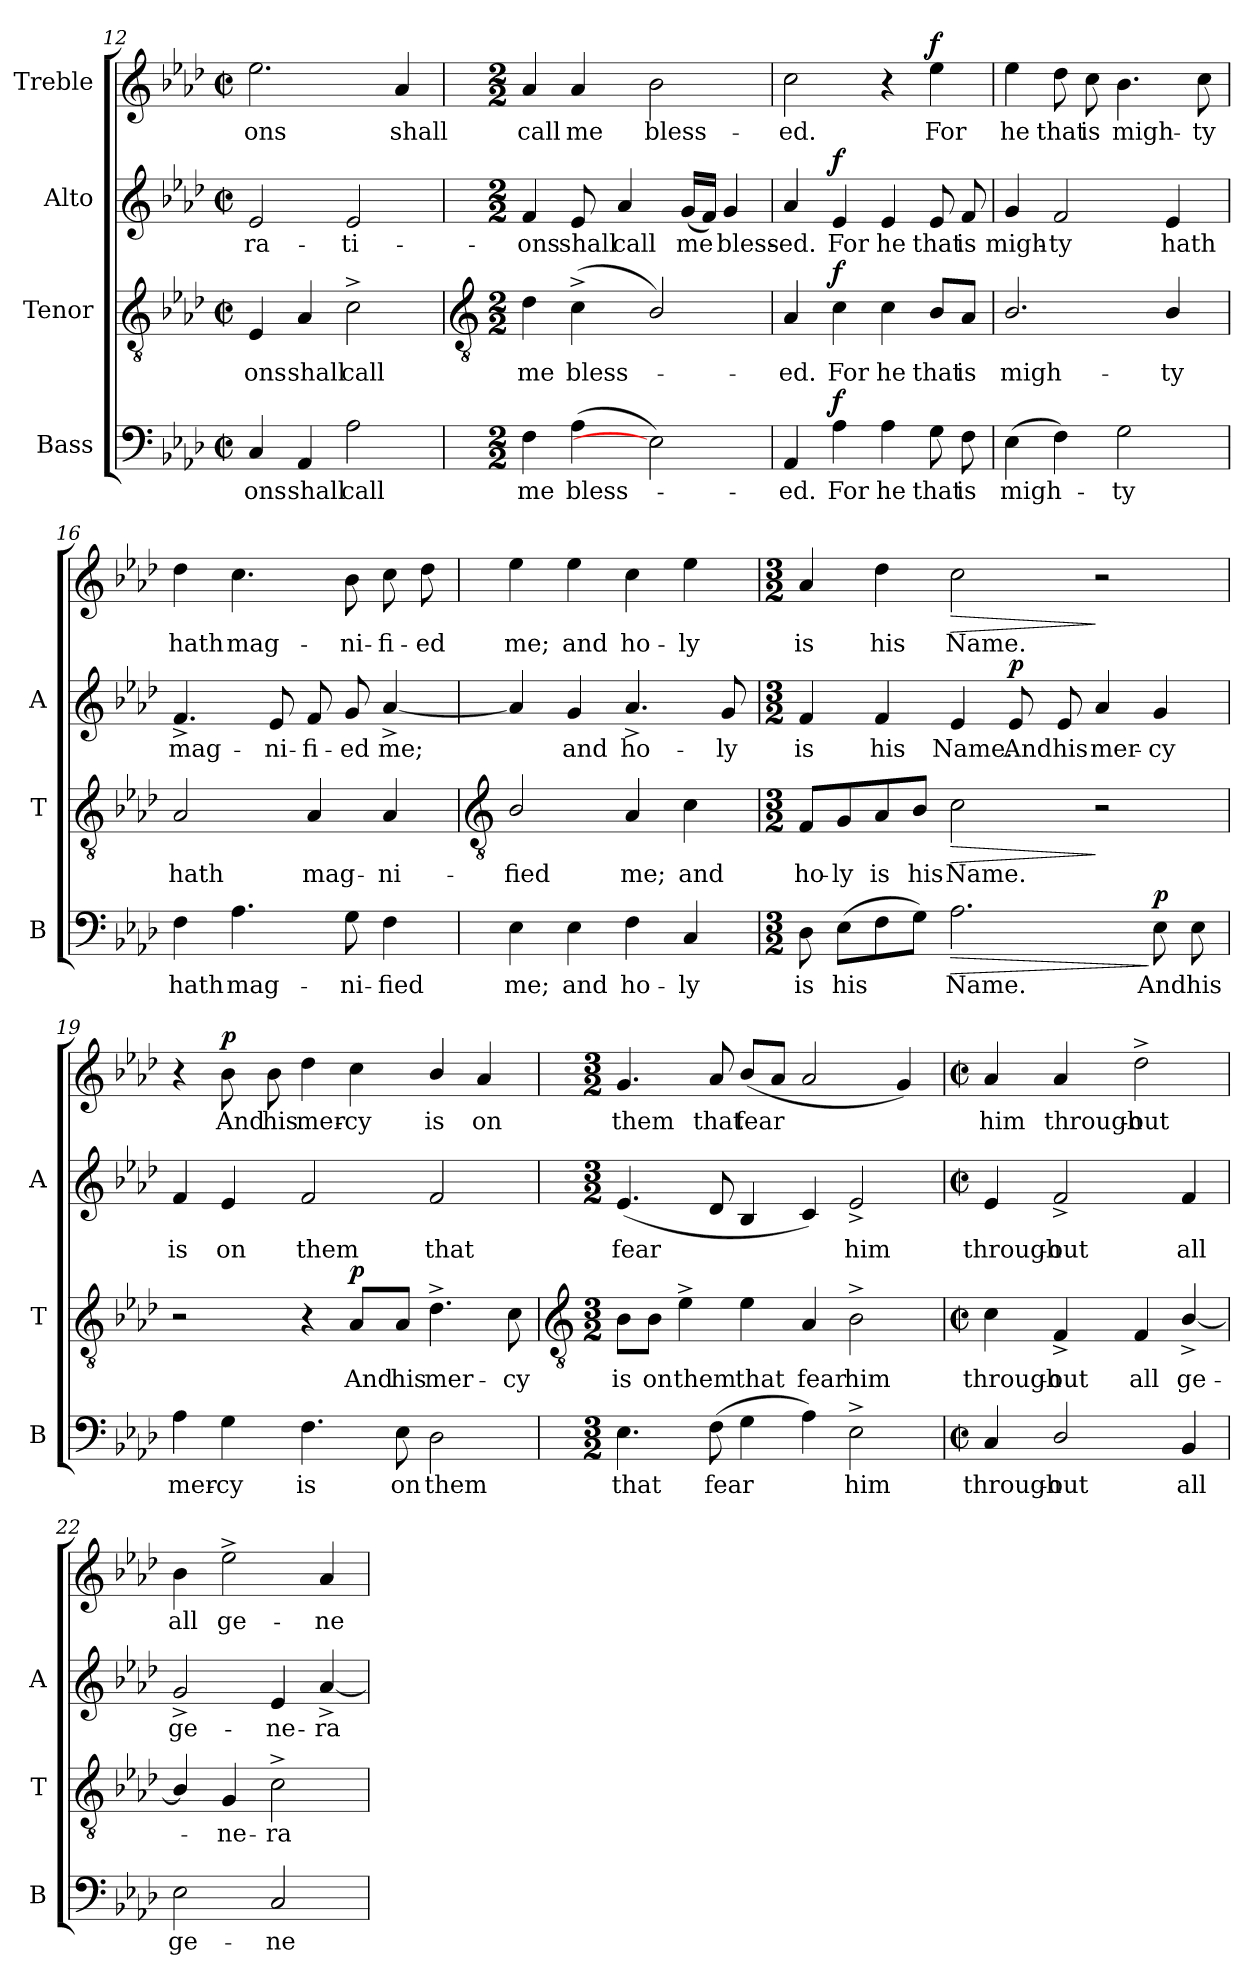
**kern	**text	**dynam	**kern	**text	**dynam	**kern	**text	**dynam	**kern	**text	**dynam
*part4	*part4	*part4	*part3	*part3	*part3	*part2	*part2	*part2	*part1	*part1	*part1
*staff4	*staff4	*staff4	*staff3	*staff3	*staff3	*staff2	*staff2	*staff2	*staff1	*staff1	*staff1
*I"Bass	*	*	*I"Tenor	*	*	*I"Alto	*	*	*I"Treble	*	*
*I'B	*	*	*I'T	*	*	*I'A	*	*	*	*	*
*clefF4	*	*	*clefGv2	*	*	*clefG2	*	*	*clefG2	*	*
*k[b-e-a-d-]	*	*	*k[b-e-a-d-]	*	*	*k[b-e-a-d-]	*	*	*k[b-e-a-d-]	*	*
*A-:	*	*	*A-:	*	*	*A-:	*	*	*A-:	*	*
*M2/2	*	*	*M2/2	*	*	*M2/2	*	*	*M2/2	*	*
*met(c|)	*	*	*met(c|)	*	*	*met(c|)	*	*	*met(c|)	*	*
=12	=12	=12	=12	=12	=12	=12	=12	=12	=12	=12	=12
!	!LO:LY:b	!	!	!LO:LY:b	!	!	!LO:LY:b	!	!	!LO:LY:b	!
4C	-ons	.	4E-	-ons	.	2e-	-ra-	.	2.ee-	-ons	.
!	!LO:LY:b	!	!	!LO:LY:b	!	!	!	!	!	!	!
4AA-	shall	.	4A-	shall	.	.	.	.	.	.	.
!	!LO:LY:b	!	!	!LO:LY:b	!	!	!LO:LY:b	!	!	!	!
2A-	call	.	2c^	call	.	2e-	-ti-	.	.	.	.
!	!	!	!	!	!	!	!	!	!	!LO:LY:b	!
.	.	.	.	.	.	.	.	.	4a-	shall	.
!!LO:LB:g=z
=13	=13	=13	=13	=13	=13	=13	=13	=13	=13	=13	=13
*	*	*	*clefGv2	*	*	*	*	*	*	*	*
*M2/2	*	*	*M2/2	*	*	*M2/2	*	*	*M2/2	*	*
!	!LO:LY:b	!	!	!LO:LY:b	!	!	!LO:LY:b	!	!	!LO:LY:b	!
4F	me	.	4d-	me	.	4f	-ons	.	4a-	call	.
!	!LO:LY:b	!	!	!LO:LY:b	!	!	!LO:LY:b	!	!	!LO:LY:b	!
(>4A-	bless-	.	(>4c^	bless-	.	8e-	shall	.	4a-	me	.
!	!	!	!	!	!	!	!LO:LY:b	!	!	!	!
.	.	.	.	.	.	4a-	call	.	.	.	.
!	!	!	!	!	!	!	!	!	!	!LO:LY:b	!
2E-])	.	.	2B-/)	.	.	.	.	.	2b-	bless-	.
!	!	!	!	!	!	!	!LO:LY:b	!	!	!	!
.	.	.	.	.	.	(<16gLL	me	.	.	.	.
.	.	.	.	.	.	16fJJ)	.	.	.	.	.
!	!	!	!	!	!	!	!LO:LY:b	!	!	!	!
.	.	.	.	.	.	4g	bless-	.	.	.	.
=14	=14	=14	=14	=14	=14	=14	=14	=14	=14	=14	=14
!	!LO:LY:b	!	!	!LO:LY:b	!	!	!LO:LY:b	!	!	!LO:LY:b	!
4AA-	ed.	.	4A-	ed.	.	4a-	-ed.	.	2cc	-ed.	.
!	!LO:LY:b	!LO:DY:b	!	!LO:LY:b	!LO:DY:b	!	!LO:LY:b	!LO:DY:b	!	!	!
4A-	For	f	4c	For	f	4e-	For	f	.	.	.
!	!LO:LY:b	!	!	!LO:LY:b	!	!	!LO:LY:b	!	!	!	!
4A-	he	.	4c	he	.	4e-	he	.	4r	.	.
!	!LO:LY:b	!	!	!LO:LY:b	!	!	!LO:LY:b	!	!	!LO:LY:b	!LO:DY:b
8G	that	.	8B-/L	that	.	8e-	that	.	4ee-	For	f
!	!LO:LY:b	!	!	!LO:LY:b	!	!	!LO:LY:b	!	!	!	!
8F	is	.	8A-/J	is	.	8f	is	.	.	.	.
=15	=15	=15	=15	=15	=15	=15	=15	=15	=15	=15	=15
!	!LO:LY:b	!	!	!LO:LY:b	!	!	!LO:LY:b	!	!	!LO:LY:b	!
(>4E-	migh-	.	2.B-/	migh-	.	4g	migh-	.	4ee-	he	.
!	!	!	!	!	!	!	!LO:LY:b	!	!	!LO:LY:b	!
4F)	.	.	.	.	.	2f	-ty	.	8dd-	that	.
!	!	!	!	!	!	!	!	!	!	!LO:LY:b	!
.	.	.	.	.	.	.	.	.	8cc	is	.
!	!LO:LY:b	!	!	!	!	!	!	!	!	!LO:LY:b	!
2G	ty	.	.	.	.	.	.	.	4.b-	migh-	.
!	!	!	!	!LO:LY:b	!	!	!LO:LY:b	!	!	!	!
.	.	.	4B-/	-ty	.	4e-	hath	.	.	.	.
!	!	!	!	!	!	!	!	!	!	!LO:LY:b	!
.	.	.	.	.	.	.	.	.	8cc	-ty	.
=16	=16	=16	=16	=16	=16	=16	=16	=16	=16	=16	=16
!	!LO:LY:b	!	!	!LO:LY:b	!	!	!LO:LY:b	!	!	!LO:LY:b	!
4F	hath	.	2A-	hath	.	4.f^	mag-	.	4dd-	hath	.
!	!LO:LY:b	!	!	!	!	!	!	!	!	!LO:LY:b	!
4.A-	mag-	.	.	.	.	.	.	.	4.cc	mag-	.
!	!	!	!	!	!	!	!LO:LY:b	!	!	!	!
.	.	.	.	.	.	8e-	-ni-	.	.	.	.
!	!	!	!	!LO:LY:b	!	!	!LO:LY:b	!	!	!	!
.	.	.	4A-	mag-	.	8f	-fi-	.	.	.	.
!	!LO:LY:b	!	!	!	!	!	!LO:LY:b	!	!	!LO:LY:b	!
8G	-ni-	.	.	.	.	8g	-ed	.	8b-	-ni-	.
!	!LO:LY:b	!	!	!LO:LY:b	!	!	!LO:LY:b	!	!	!LO:LY:b	!
4F	-fied	.	4A-	-ni-	.	[4a-^	me;	.	8cc	-fi-	.
!	!	!	!	!	!	!	!	!	!	!LO:LY:b	!
.	.	.	.	.	.	.	.	.	8dd-	-ed	.
!!LO:LB:g=z
=17	=17	=17	=17	=17	=17	=17	=17	=17	=17	=17	=17
*	*	*	*clefGv2	*	*	*	*	*	*	*	*
!	!LO:LY:b	!	!	!LO:LY:b	!	!	!	!	!	!LO:LY:b	!
4E-	me;	.	2B-/	-fied	.	4a-]	.	.	4ee-	me;	.
!	!LO:LY:b	!	!	!	!	!	!LO:LY:b	!	!	!LO:LY:b	!
4E-	and	.	.	.	.	4g	and	.	4ee-	and	.
!	!LO:LY:b	!	!	!LO:LY:b	!	!	!LO:LY:b	!	!	!LO:LY:b	!
4F	ho-	.	4A-	me;	.	4.a-^	ho-	.	4cc	ho-	.
!	!LO:LY:b	!	!	!LO:LY:b	!	!	!	!	!	!LO:LY:b	!
4C	-ly	.	4c	and	.	.	.	.	4ee-	-ly	.
!	!	!	!	!	!	!	!LO:LY:b	!	!	!	!
.	.	.	.	.	.	8g	-ly	.	.	.	.
=18	=18	=18	=18	=18	=18	=18	=18	=18	=18	=18	=18
*M3/2	*	*	*M3/2	*	*	*M3/2	*	*	*M3/2	*	*
!	!LO:LY:b	!	!	!LO:LY:b	!	!	!LO:LY:b	!	!	!LO:LY:b	!
8D-	is	.	8F/L	ho-	.	4f	is	.	4a-	is	.
!	!LO:LY:b	!	!	!LO:LY:b	!	!	!	!	!	!	!
(>8E-L	his	.	8G/	-ly	.	.	.	.	.	.	.
!	!	!	!	!LO:LY:b	!	!	!LO:LY:b	!	!	!LO:LY:b	!
8F	.	.	8A-/	is	.	4f	his	.	4dd-	his	.
!	!	!	!	!LO:LY:b	!	!	!	!	!	!	!
8GJ)	.	.	8B-/J	his	.	.	.	.	.	.	.
!	!LO:LY:b	!LO:HP:b	!	!LO:LY:b	!LO:HP:b	!	!LO:LY:b	!	!	!LO:LY:b	!LO:HP:b
2.A-	Name.	>	2c	Name.	>	4e-	Name.	.	2cc	Name.	>
!	!	!	!	!	!	!	!LO:LY:b	!LO:DY:b	!	!	!
.	.	.	.	.	.	8e-	And	p	.	.	.
!	!	!	!	!	!	!	!LO:LY:b	!	!	!	!
.	.	.	.	.	.	8e-	his	.	.	.	.
!	!	!	!	!	!	!	!LO:LY:b	!	!	!	!
.	.	.	2r	.	]	4a-	mer-	.	2r	.	]
!	!LO:LY:b	!LO:DY:n=1:b	!	!	!	!	!LO:LY:b	!	!	!	!
8E-	And	] p	.	.	.	4g	-cy	.	.	.	.
!	!LO:LY:b	!	!	!	!	!	!	!	!	!	!
8E-	his	.	.	.	.	.	.	.	.	.	.
=19	=19	=19	=19	=19	=19	=19	=19	=19	=19	=19	=19
!	!LO:LY:b	!	!	!	!	!	!LO:LY:b	!	!	!	!
4A-	mer-	.	2r	.	.	4f	is	.	4r	.	.
!	!LO:LY:b	!	!	!	!	!	!LO:LY:b	!	!	!LO:LY:b	!LO:DY:b
4G	-cy	.	.	.	.	4e-	on	.	8b-	And	p
!	!	!	!	!	!	!	!	!	!	!LO:LY:b	!
.	.	.	.	.	.	.	.	.	8b-	his	.
!	!LO:LY:b	!	!	!	!	!	!LO:LY:b	!	!	!LO:LY:b	!
4.F	is	.	4r	.	.	2f	them	.	4dd-	mer-	.
!	!	!	!	!LO:LY:b	!LO:DY:b	!	!	!	!	!LO:LY:b	!
.	.	.	8A-/L	And	p	.	.	.	4cc	-cy	.
!	!LO:LY:b	!	!	!LO:LY:b	!	!	!	!	!	!	!
8E-	on	.	8A-/J	his	.	.	.	.	.	.	.
!	!LO:LY:b	!	!	!LO:LY:b	!	!	!LO:LY:b	!	!	!LO:LY:b	!
2D-	them	.	4.d-^	mer-	.	2f	that	.	4b-/	is	.
!	!	!	!	!	!	!	!	!	!	!LO:LY:b	!
.	.	.	.	.	.	.	.	.	4a-	on	.
!	!	!	!	!LO:LY:b	!	!	!	!	!	!	!
.	.	.	8c	-cy	.	.	.	.	.	.	.
!!LO:LB:g=z
=20	=20	=20	=20	=20	=20	=20	=20	=20	=20	=20	=20
*	*	*	*clefGv2	*	*	*	*	*	*	*	*
*M3/2	*	*	*M3/2	*	*	*M3/2	*	*	*M3/2	*	*
!	!LO:LY:b	!	!	!LO:LY:b	!	!	!LO:LY:b	!	!	!LO:LY:b	!
4.E-	that	.	8B-\L	is	.	(<4.e-	fear	.	4.g	them	.
!	!	!	!	!LO:LY:b	!	!	!	!	!	!	!
.	.	.	8B-\J	on	.	.	.	.	.	.	.
!	!	!	!	!LO:LY:b	!	!	!	!	!	!	!
.	.	.	4e-^	them	.	.	.	.	.	.	.
!	!LO:LY:b	!	!	!	!	!	!	!	!	!LO:LY:b	!
(>8FL	fear	.	.	.	.	8d-	.	.	8a-	that	.
!	!	!	!	!LO:LY:b	!	!	!	!	!	!LO:LY:b	!
4G	.	.	4e-	that	.	4B-	.	.	(<8b-L	fear	.
.	.	.	.	.	.	.	.	.	8a-J	.	.
!	!	!	!	!LO:LY:b	!	!	!	!	!	!	!
4A-)	.	.	4A-	fear	.	4c)	.	.	2a-	.	.
!	!LO:LY:b	!	!	!LO:LY:b	!	!	!LO:LY:b	!	!	!	!
2E-^	him	.	2B-^	him	.	2e-^	him	.	.	.	.
.	.	.	.	.	.	.	.	.	4g)	.	.
=21	=21	=21	=21	=21	=21	=21	=21	=21	=21	=21	=21
*M2/2	*	*	*M2/2	*	*	*M2/2	*	*	*M2/2	*	*
*met(c|)	*	*	*met(c|)	*	*	*met(c|)	*	*	*met(c|)	*	*
!	!LO:LY:b	!	!	!LO:LY:b	!	!	!LO:LY:b	!	!	!LO:LY:b	!
4C	through-	.	4c	through-	.	4e-	through-	.	4a-	him	.
!	!LO:LY:b	!	!	!LO:LY:b	!	!	!LO:LY:b	!	!	!LO:LY:b	!
2D-/	-out	.	4F^	-out	.	2f^	-out	.	4a-	through-	.
!	!	!	!	!LO:LY:b	!	!	!	!	!	!LO:LY:b	!
.	.	.	4F	all	.	.	.	.	2dd-^	-out	.
!	!LO:LY:b	!	!	!LO:LY:b	!	!	!LO:LY:b	!	!	!	!
4BB-	all	.	[4B-^/	ge-	.	4f	all	.	.	.	.
=22	=22	=22	=22	=22	=22	=22	=22	=22	=22	=22	=22
!	!LO:LY:b	!	!	!	!	!	!LO:LY:b	!	!	!LO:LY:b	!
2E-	ge-	.	4B-/]	.	.	2g^	ge-	.	4b-	all	.
!	!	!	!	!LO:LY:b	!	!	!	!	!	!LO:LY:b	!
.	.	.	4G	ne-	.	.	.	.	2ee-^	ge-	.
!	!LO:LY:b	!	!	!LO:LY:b	!	!	!LO:LY:b	!	!	!	!
2C	-ne-	.	2c^	-ra-	.	4e-	-ne-	.	.	.	.
!	!	!	!	!	!	!	!LO:LY:b	!	!	!LO:LY:b	!
.	.	.	.	.	.	[4a-^	-ra-	.	4a-	-ne-	.
=	=	=	=	=	=	=	=	=	=	=	=
*-	*-	*-	*-	*-	*-	*-	*-	*-	*-	*-	*-
